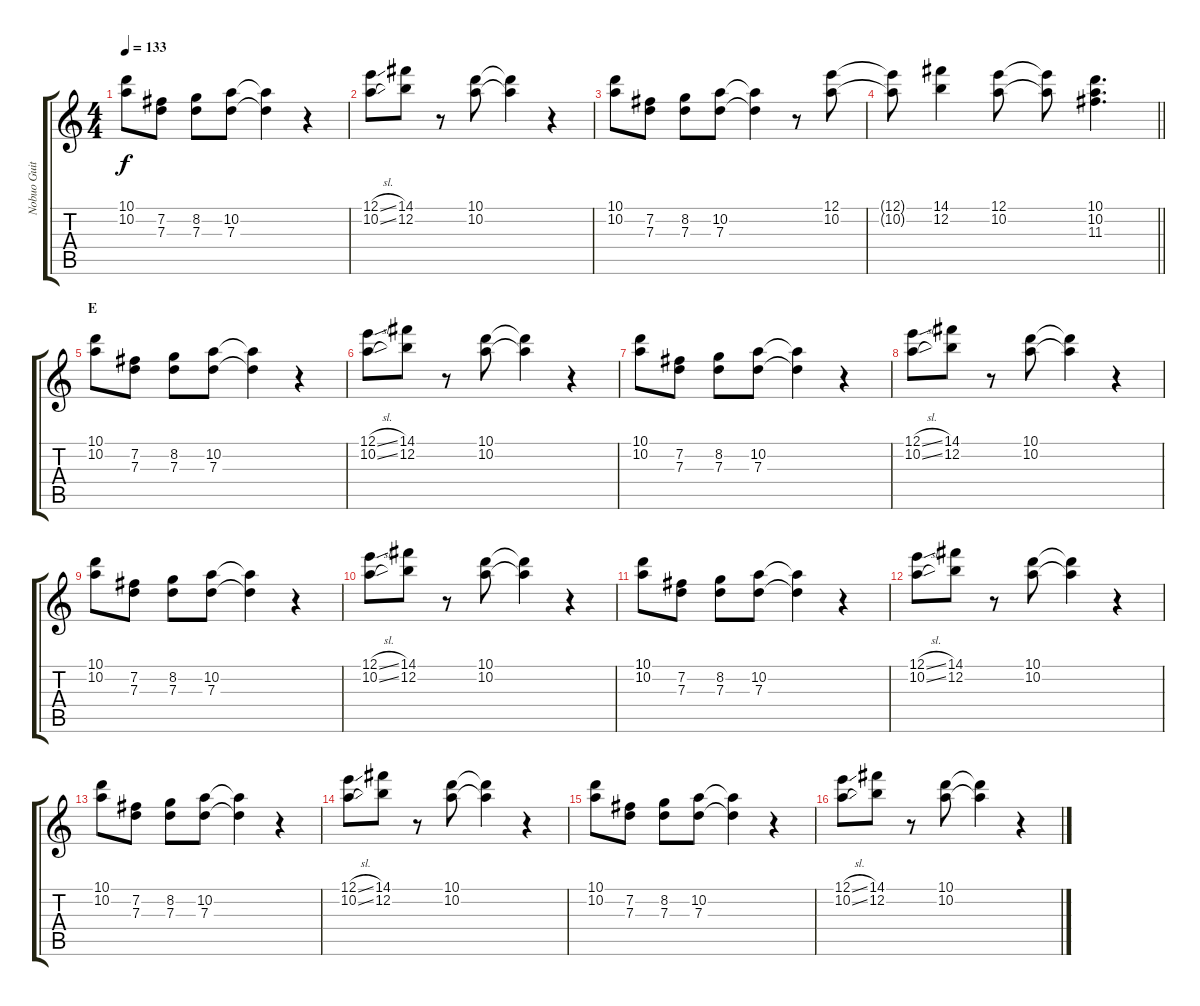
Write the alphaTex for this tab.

\track ("Nobuo Guitar II" "Nobuo Guit") {instrument electricguitarjazz}
\staff {score tabs}
\tuning (E4 B3 G3 D3 A2 E2) {hide}
\ts (4 4)
\tempo 133
\clef g2
\ks c
(10.1 10.2).8{dy f} (7.2 7.3).8 (8.2 7.3).8 (10.2 7.3).8 (10.2{t} 7.3{t}).4 r.4 |
(12.1{sl} 10.2{sl}).8 (14.1 12.2).8 r.8 (10.1 10.2).8 (10.1{t} 10.2{t}).4 r.4 |
(10.1 10.2).8 (7.2 7.3).8 (8.2 7.3).8 (10.2 7.3).8 (10.2{t} 7.3{t}).4 r.8 (12.1 10.2).8 |
\barLineRight lightlight
(12.1{t} 10.2{t}).8 (14.1 12.2).4 (12.1 10.2).8 (12.1{t} 10.2{t}).8 (10.1 10.2 11.3).4{d} |
\section ("" "E")
(10.1 10.2).8 (7.2 7.3).8 (8.2 7.3).8 (10.2 7.3).8 (10.2{t} 7.3{t}).4 r.4 |
(12.1{sl} 10.2{sl}).8 (14.1 12.2).8 r.8 (10.1 10.2).8 (10.1{t} 10.2{t}).4 r.4 |
(10.1 10.2).8 (7.2 7.3).8 (8.2 7.3).8 (10.2 7.3).8 (10.2{t} 7.3{t}).4 r.4 |
(12.1{sl} 10.2{sl}).8 (14.1 12.2).8 r.8 (10.1 10.2).8 (10.1{t} 10.2{t}).4 r.4 |
(10.1 10.2).8 (7.2 7.3).8 (8.2 7.3).8 (10.2 7.3).8 (10.2{t} 7.3{t}).4 r.4 |
(12.1{sl} 10.2{sl}).8 (14.1 12.2).8 r.8 (10.1 10.2).8 (10.1{t} 10.2{t}).4 r.4 |
(10.1 10.2).8 (7.2 7.3).8 (8.2 7.3).8 (10.2 7.3).8 (10.2{t} 7.3{t}).4 r.4 |
(12.1{sl} 10.2{sl}).8 (14.1 12.2).8 r.8 (10.1 10.2).8 (10.1{t} 10.2{t}).4 r.4 |
(10.1 10.2).8 (7.2 7.3).8 (8.2 7.3).8 (10.2 7.3).8 (10.2{t} 7.3{t}).4 r.4 |
(12.1{sl} 10.2{sl}).8 (14.1 12.2).8 r.8 (10.1 10.2).8 (10.1{t} 10.2{t}).4 r.4 |
(10.1 10.2).8 (7.2 7.3).8 (8.2 7.3).8 (10.2 7.3).8 (10.2{t} 7.3{t}).4 r.4 |
(12.1{sl} 10.2{sl}).8 (14.1 12.2).8 r.8 (10.1 10.2).8 (10.1{t} 10.2{t}).4 r.4
